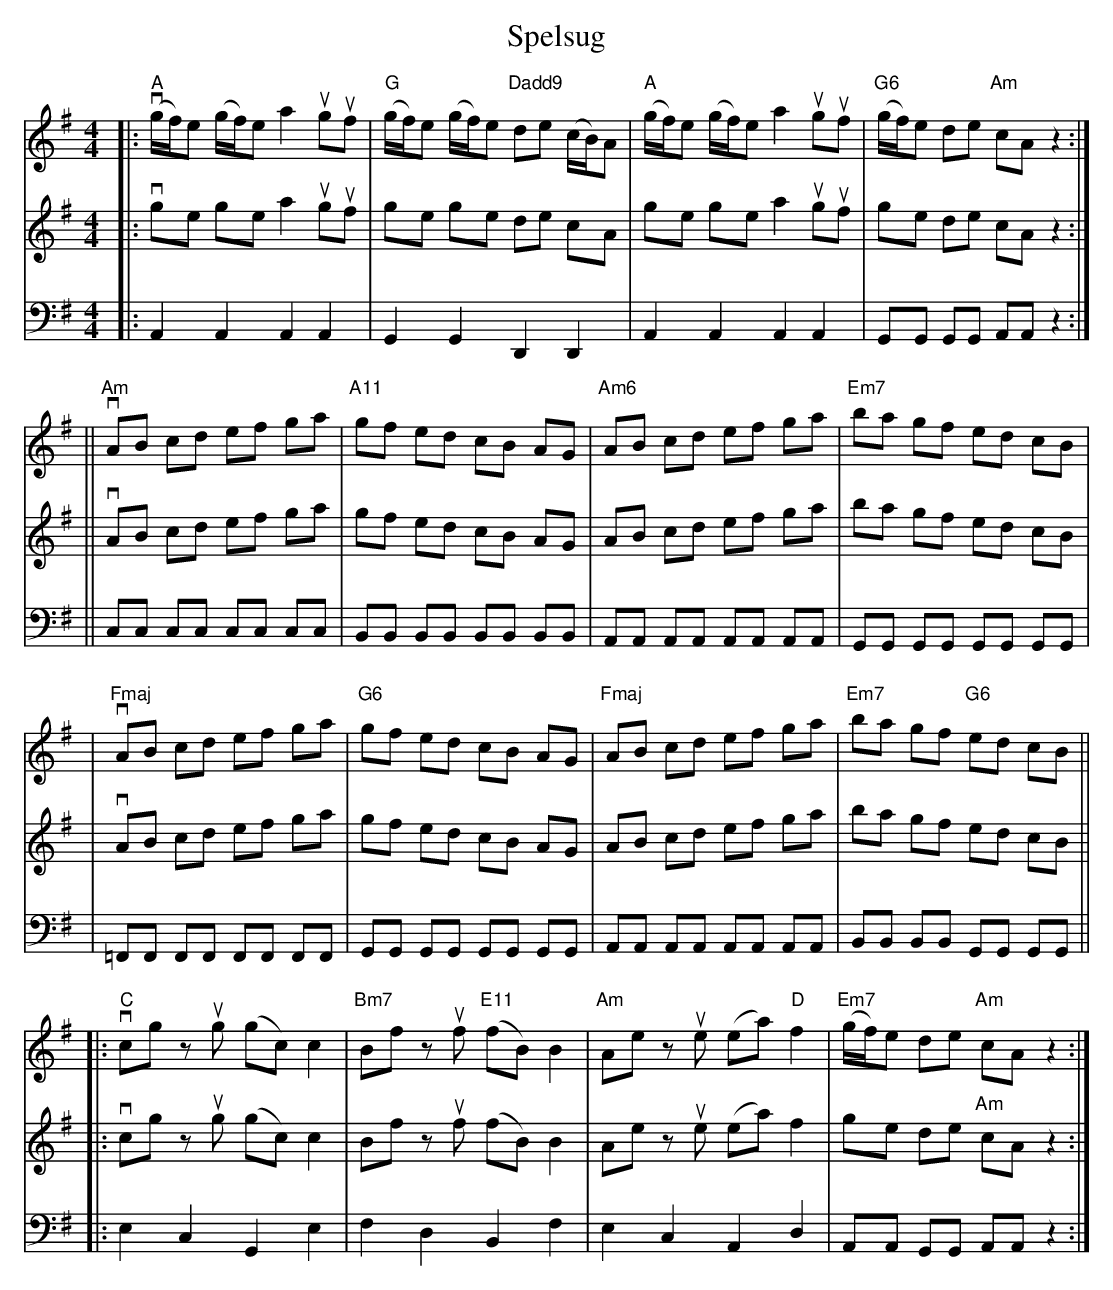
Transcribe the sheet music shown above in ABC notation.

X:1
T:Spelsug
M:4/4
L:1/8
K:G
V:1
|: "A" v(g/f/)e (g/f/)e a2 uguf | "G" (g/f/)e (g/f/)e "Dadd9"de (c/B/)A | "A"(g/f/)e (g/f/)e a2 uguf | "G6"(g/f/)e de "Am"cA z2 :|
|| "Am"vAB cd ef ga | "A11"gf ed cB AG | "Am6"AB cd ef ga | "Em7"ba gf ed cB |
| "Fmaj"vAB cd ef ga | "G6"gf ed cB AG | "Fmaj"AB cd ef ga | "Em7"ba gf "G6" ed cB ||
|:"C"vcg zug (gc) c2 | "Bm7"Bf zuf "E11"(fB) B2 | "Am"Ae zue (ea) "D" f2 | "Em7"(g/f/)e de "Am"cA z2 :|
V:2
|: vge ge a2 uguf |  ge ge de cA | ge ge a2 uguf |  ge de cA z2 :|
|| vAB cd ef ga | gf ed cB AG |AB cd ef ga |ba gf ed cB |
| vAB cd ef ga | gf ed cB AG | AB cd ef ga | ba gf ed cB ||
|:vcg zug (gc) c2 | Bf zuf (fB) B2 | Ae zue (ea) f2 | ge de "Am"cA z2 :|
V:3
|:A,,2 A,,2 A,,2 A,,2 | G,,2 G,,2 D,,2 D,,2 | A,,2 A,,2 A,,2 A,,2 | G,,G,, G,,G,, A,,A,, z2 :|
|| C,C, C,C, C,C, C,C, | B,,B,, B,,B,, B,,B,, B,,B,, | A,,A,, A,,A,, A,,A,, A,,A,, | G,,G,, G,,G,, G,,G,, G,,G,, |
| =F,,F,, F,,F,, F,,F,, F,,F,, | G,,G,, G,,G,, G,,G,, G,,G,, |  A,,A,, A,,A,, A,,A,, A,,A,, |  B,,B,, B,,B,, G,,G,, G,,G,, ||
|: E,2 C,2 G,,2 E,2 | F,2 D,2 B,,2 F,2 | E,2 C,2 A,,2 D,2 | A,,A,, G,,G,, A,,A,, z2 :|
